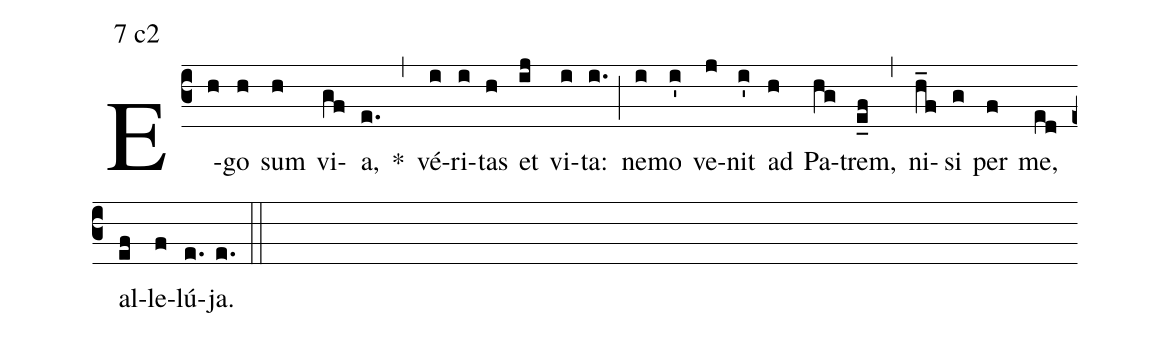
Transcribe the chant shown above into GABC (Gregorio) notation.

mode:7 c2;
%%
(c3) E(h)go(h) sum(h) vi(gf)a,(e.) *(,) vé(i)ri(i)tas(h) et(ij) vi(i)ta:(i.) (;) ne(i)mo(i') ve(j)nit(i') ad(h) Pa(hg)trem,(e_f) (,) ni(h_f)si(g) per(f) me,(ed) al(ef)le(f)lú(e.)ja.(e.) (::)
